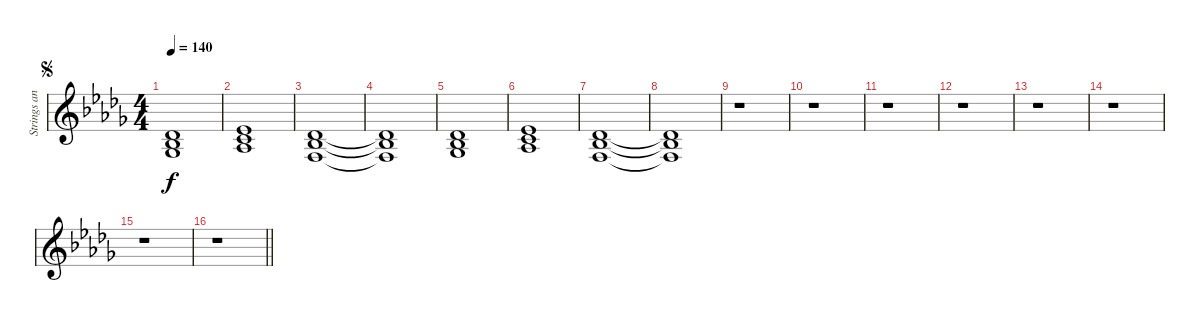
\track ("Strings and effects" "Strings an") {instrument synthvoice}
\staff {score}
\tuning (E4 B3 G3 D3 A2 E2) {hide}
\ts (4 4)
\section ("" "")
\jump segno
\tempo 140
\clef g2
\ks db
(6.3 8.4 9.5).1{dy f volume 11 instrument synthvoice} |
(8.3 10.4 11.5).1 |
(6.3 8.4 8.5).1 |
(6.3{t} 8.4{t} 8.5{t}).1 |
(6.3 8.4 9.5).1 |
(8.3 10.4 11.5).1 |
(6.3 8.4 8.5).1 |
(6.3{t} 8.4{t} 8.5{t}).1 |
r.1 |
r.1 |
r.1 |
r.1 |
r.1 |
r.1 |
r.1 |
\barLineRight lightlight
r.1
